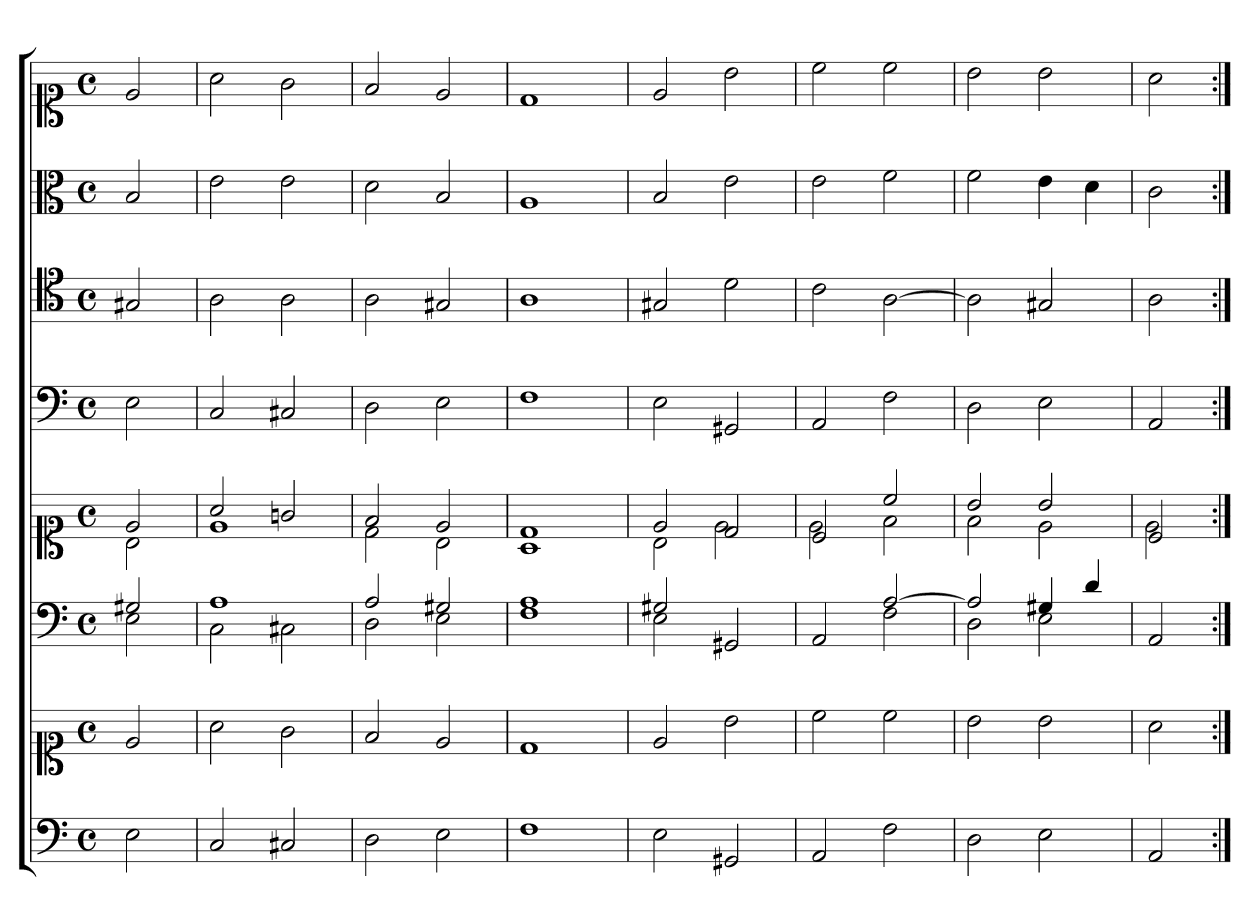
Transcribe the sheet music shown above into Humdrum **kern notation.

**kern	**kern	**kern	**kern	**kern	**kern	**kern	**kern
*part6	*part6	*part5	*part5	*part4	*part3	*part2	*part1
*staff8	*staff7	*staff6	*staff5	*staff4	*staff3	*staff2	*staff1
*clefF4	*clefC1	*clefF4	*clefC1	*clefF4	*clefC4	*clefC3	*clefC1
*k[]	*k[]	*k[]	*k[]	*k[]	*k[]	*k[]	*k[]
*M4/4	*M4/4	*M4/4	*M4/4	*M4/4	*M4/4	*M4/4	*M4/4
*met(c)	*met(c)	*met(c)	*met(c)	*met(c)	*met(c)	*met(c)	*met(c)
*MM180	*MM180	*MM180	*MM180	*MM180	*MM180	*MM180	*MM180
=1	=1	=1	=1	=1	=1	=1	=1
*	*	*^	*^	*	*	*	*
2E	2e	2G#X	2E	2e	2B	2E	2G#X	2B	2e
=2	=2	=2	=2	=2	=2	=2	=2	=2	=2
2C	2a	1A	2C	2a	1e	2C	2A	2e	2a
2C#X	2g	.	2C#X	2gn	.	2C#X	2A	2e	2g
=3	=3	=3	=3	=3	=3	=3	=3	=3	=3
2D	2f	2A	2D	2f	2d	2D	2A	2d	2f
2E	2e	2G#X	2E	2e	2B	2E	2G#X	2B	2e
=4	=4	=4	=4	=4	=4	=4	=4	=4	=4
1F	1d	1A	1F	1d	1A	1F	1A	1A	1d
=5	=5	=5	=5	=5	=5	=5	=5	=5	=5
2E	2e	2G#X	2E	2e	2B	2E	2G#X	2B	2e
2GG#X	2b	2ryy	2GG#X	2d	2e	2GG#X	2d	2e	2b
=6	=6	=6	=6	=6	=6	=6	=6	=6	=6
2AA	2cc	2ryy	2AA	2c	2e	2AA	2c	2e	2cc
2F	2cc	[2A	2F	2cc	2f	2F	[2A	2f	2cc
=7	=7	=7	=7	=7	=7	=7	=7	=7	=7
2D	2b	2A]	2D	2b	2f	2D	2A]	2f	2b
2E	2b	4G#X	2E	2b	2e	2E	2G#X	4e	2b
.	.	4d	.	.	.	.	.	4d	.
*	*	*v	*v	*	*	*	*	*	*
=8	=8	=8	=8	=8	=8	=8	=8	=8
2AA	2a	2AA	2c	2e	2AA	2A	2c	2a
*	*	*	*v	*v	*	*	*	*
=:|!	=:|!	=:|!	=:|!	=:|!	=:|!	=:|!	=:|!
*-	*-	*-	*-	*-	*-	*-	*-
